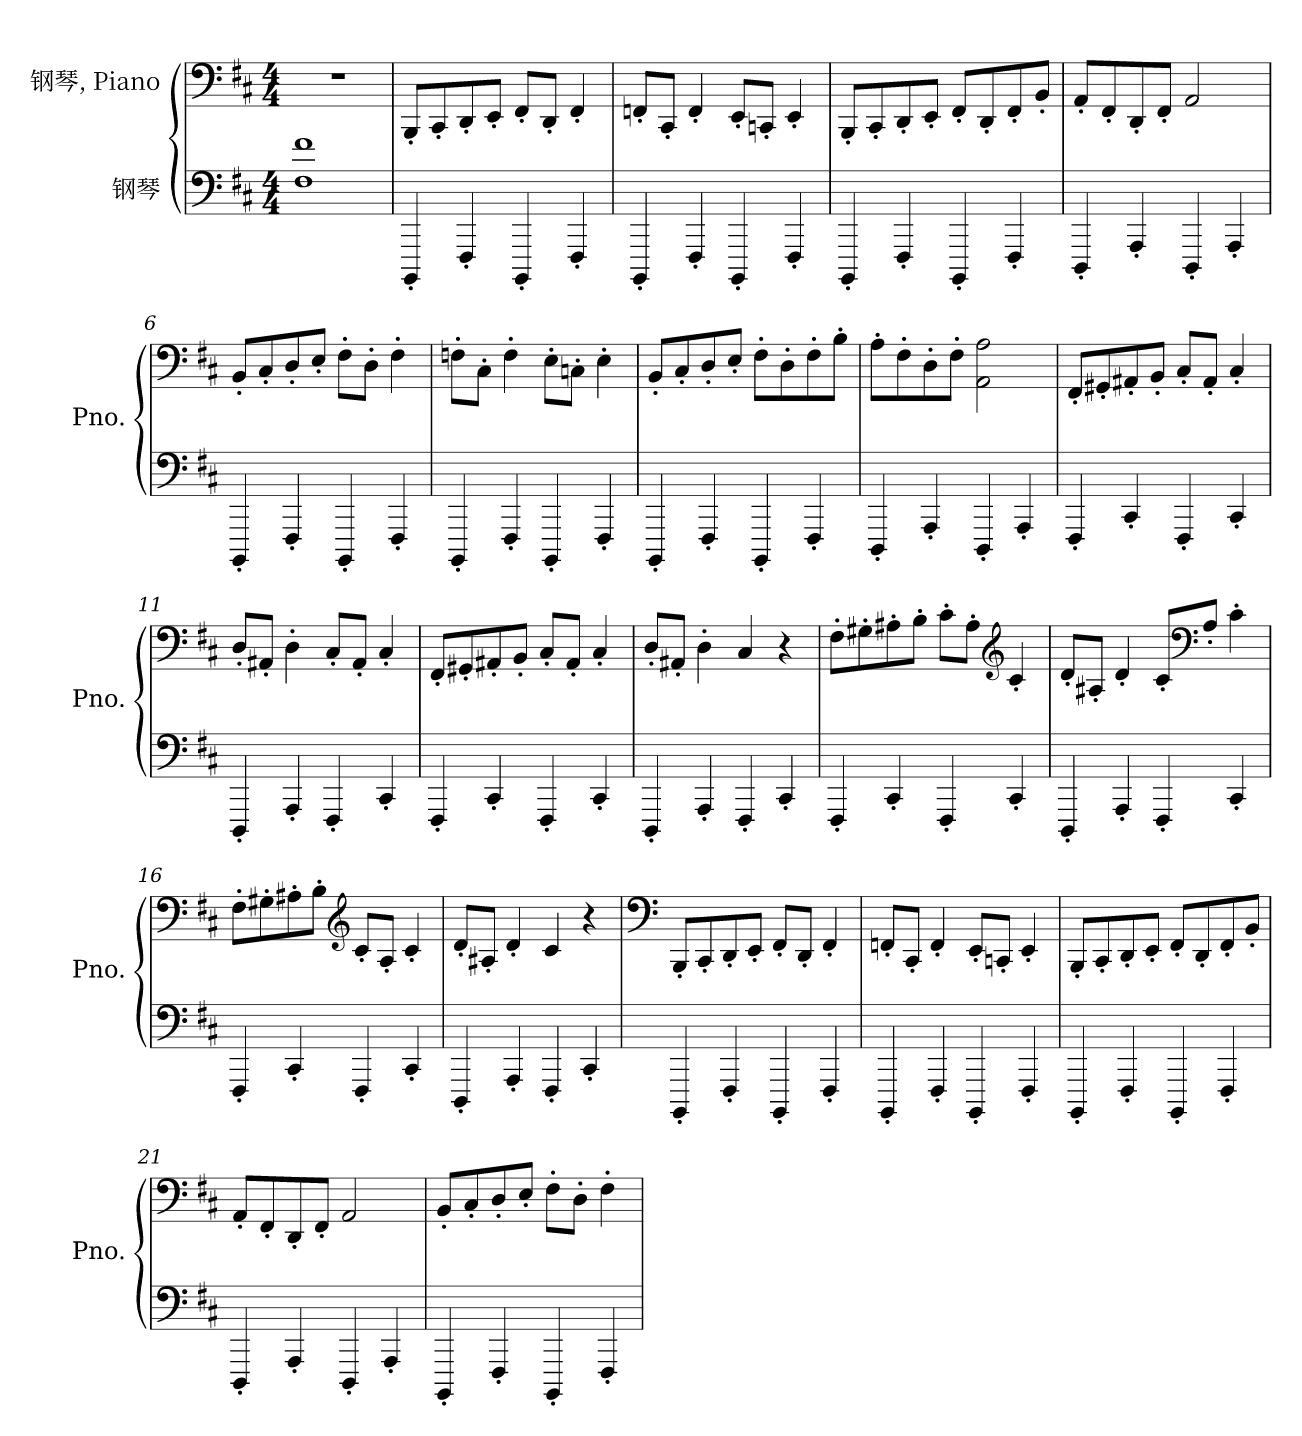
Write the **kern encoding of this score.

**kern	**kern
*part2	*part1
*staff2	*staff1
*I"钢琴	*I"钢琴, Piano
*	*I'Pno.
*clefF4	*clefF4
*k[f#c#]	*k[f#c#]
*M4/4	*M4/4
*MM138	*MM138
=1	=1
1F# 1f#	1r
=2	=2
4BBBB'/	8BBB'/L
.	8CC#'/
4FFF#'/	8DD'/
.	8EE'/J
4BBBB'/	8FF#'/L
.	8DD'/J
4FFF#'/	4FF#'/
=3	=3
4BBBB'/	8FFn'/L
.	8CC#'/J
4FFF#'/	4FF'/
4BBBB'/	8EE'/L
.	8CCn'/J
4FFF#'/	4EE'/
=4	=4
4BBBB'/	8BBB'/L
.	8CC#'/
4FFF#'/	8DD'/
.	8EE'/J
4BBBB'/	8FF#'/L
.	8DD'/
4FFF#'/	8FF#'/
.	8BB'/J
=5	=5
4DDD'/	8AA'/L
.	8FF#'/
4AAA'/	8DD'/
.	8FF#'/J
4DDD'/	2AA/
4AAA'/	.
!!LO:LB:g=z
=6	=6
4BBBB'/	8BB'/L
.	8C#'/
4FFF#'/	8D'/
.	8E'/J
4BBBB'/	8F#'\L
.	8D'\J
4FFF#'/	4F#'\
=7	=7
4BBBB'/	8Fn'\L
.	8C#'\J
4FFF#'/	4F'\
4BBBB'/	8E'\L
.	8Cn'\J
4FFF#'/	4E'\
=8	=8
4BBBB'/	8BB'/L
.	8C#'/
4FFF#'/	8D'/
.	8E'/J
4BBBB'/	8F#'\L
.	8D'\
4FFF#'/	8F#'\
.	8B'\J
=9	=9
4DDD'/	8A'\L
.	8F#'\
4AAA'/	8D'\
.	8F#'\J
4DDD'/	2AA\ 2A\
4AAA'/	.
=10	=10
4FFF#'/	8FF#'/L
.	8GG#X'/
4CC#'/	8AA#X'/
.	8BB'/J
4FFF#'/	8C#'/L
.	8AA#'/J
4CC#'/	4C#'/
!!LO:LB:g=z
=11	=11
4DDD'/	8D'/L
.	8AA#X'/J
4AAA'/	4D'\
4FFF#'/	8C#'/L
.	8AA#'/J
4CC#'/	4C#'/
=12	=12
4FFF#'/	8FF#'/L
.	8GG#X'/
4CC#'/	8AA#X'/
.	8BB'/J
4FFF#'/	8C#'/L
.	8AA#'/J
4CC#'/	4C#'/
=13	=13
4DDD'/	8D'/L
.	8AA#X'/J
4AAA'/	4D'\
4FFF#'/	4C#/
4CC#'/	4r
=14	=14
4FFF#'/	8F#'\L
.	8G#X'\
4CC#'/	8A#X'\
.	8B'\J
4FFF#'/	8c#'\L
.	8A#'\J
*	*clefG2
4CC#'/	4c#'/
!!LO:LB:g=z
=15	=15
4DDD'/	8d'/L
.	8A#X'/J
4AAA'/	4d'/
4FFF#'/	8c#'/L
*	*clefF4
.	8A#'/J
4CC#'/	4c#'\
=16	=16
4FFF#'/	8F#'\L
.	8G#X'\
4CC#'/	8A#X'\
.	8B'\J
*	*clefG2
4FFF#'/	8c#'/L
.	8A#'/J
4CC#'/	4c#'/
=17	=17
4DDD'/	8d'/L
.	8A#X'/J
4AAA'/	4d'/
4FFF#'/	4c#/
4CC#'/	4r
=18	=18
*	*clefF4
*	*MM142
4BBBB'/	8BBB'/L
.	8CC#'/
4FFF#'/	8DD'/
.	8EE'/J
4BBBB'/	8FF#'/L
.	8DD'/J
4FFF#'/	4FF#'/
!!LO:LB:g=z
=19	=19
4BBBB'/	8FFn'/L
.	8CC#'/J
4FFF#'/	4FF'/
4BBBB'/	8EE'/L
.	8CCn'/J
4FFF#'/	4EE'/
=20	=20
4BBBB'/	8BBB'/L
.	8CC#'/
4FFF#'/	8DD'/
.	8EE'/J
4BBBB'/	8FF#'/L
.	8DD'/
4FFF#'/	8FF#'/
.	8BB'/J
=21	=21
4DDD'/	8AA'/L
.	8FF#'/
4AAA'/	8DD'/
.	8FF#'/J
4DDD'/	2AA/
4AAA'/	.
=22	=22
4BBBB'/	8BB'/L
.	8C#'/
4FFF#'/	8D'/
.	8E'/J
4BBBB'/	8F#'\L
.	8D'\J
4FFF#'/	4F#'\
=	=
*-	*-
